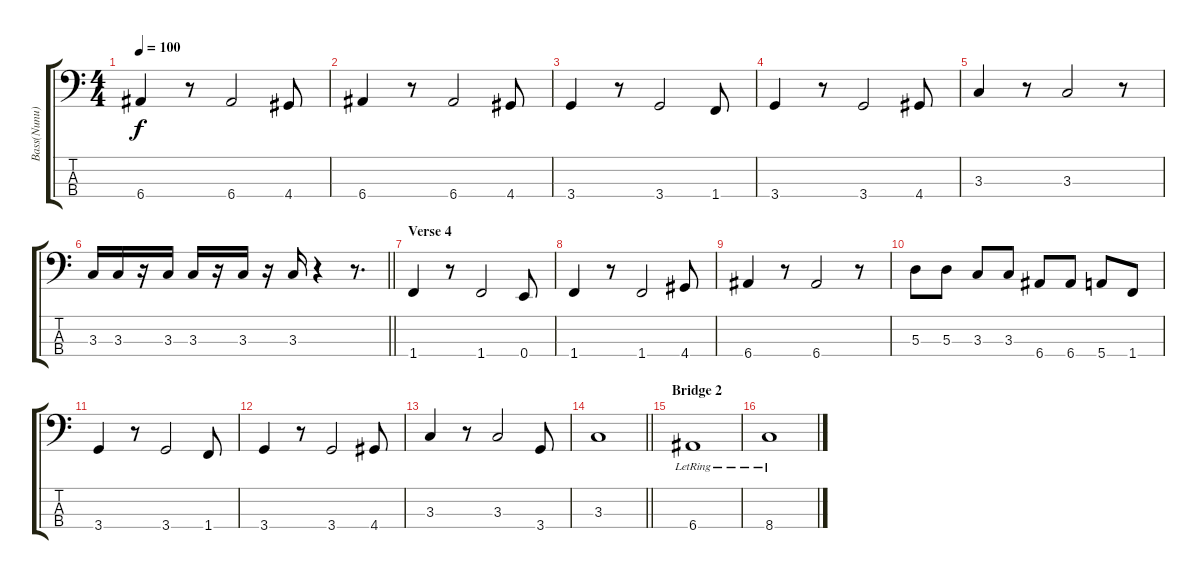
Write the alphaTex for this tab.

\track ("Bass(Nunu)" "Bass(Nunu)") {instrument electricbassfinger}
\staff {score tabs}
\tuning (G2 D2 A1 E1) {hide}
\ts (4 4)
\tempo 100
\clef f4
\ks c
6.4.4{dy f} r.8 6.4.2 4.4.8 |
6.4.4 r.8 6.4.2 4.4.8 |
3.4.4 r.8 3.4.2 1.4.8 |
3.4.4 r.8 3.4.2 4.4.8 |
3.3.4 r.8 3.3.2 r.8 |
\barLineRight lightlight
3.3.16 3.3.16 r.16 3.3.16 3.3.16 r.16 3.3.16 r.16 3.3.16 r.4 r.8{d} |
\section ("" "Verse 4")
1.4.4 r.8 1.4.2 0.4.8 |
1.4.4 r.8 1.4.2 4.4.8 |
6.4.4 r.8 6.4.2 r.8 |
5.3.8 5.3.8 3.3.8 3.3.8 6.4.8 6.4.8 5.4.8 1.4.8 |
3.4.4 r.8 3.4.2 1.4.8 |
3.4.4 r.8 3.4.2 4.4.8 |
3.3.4 r.8 3.3.2 3.4.8 |
\barLineRight lightlight
3.3.1 |
\section ("" "Bridge 2")
6.4{lr}.1 |
8.4{lr}.1
